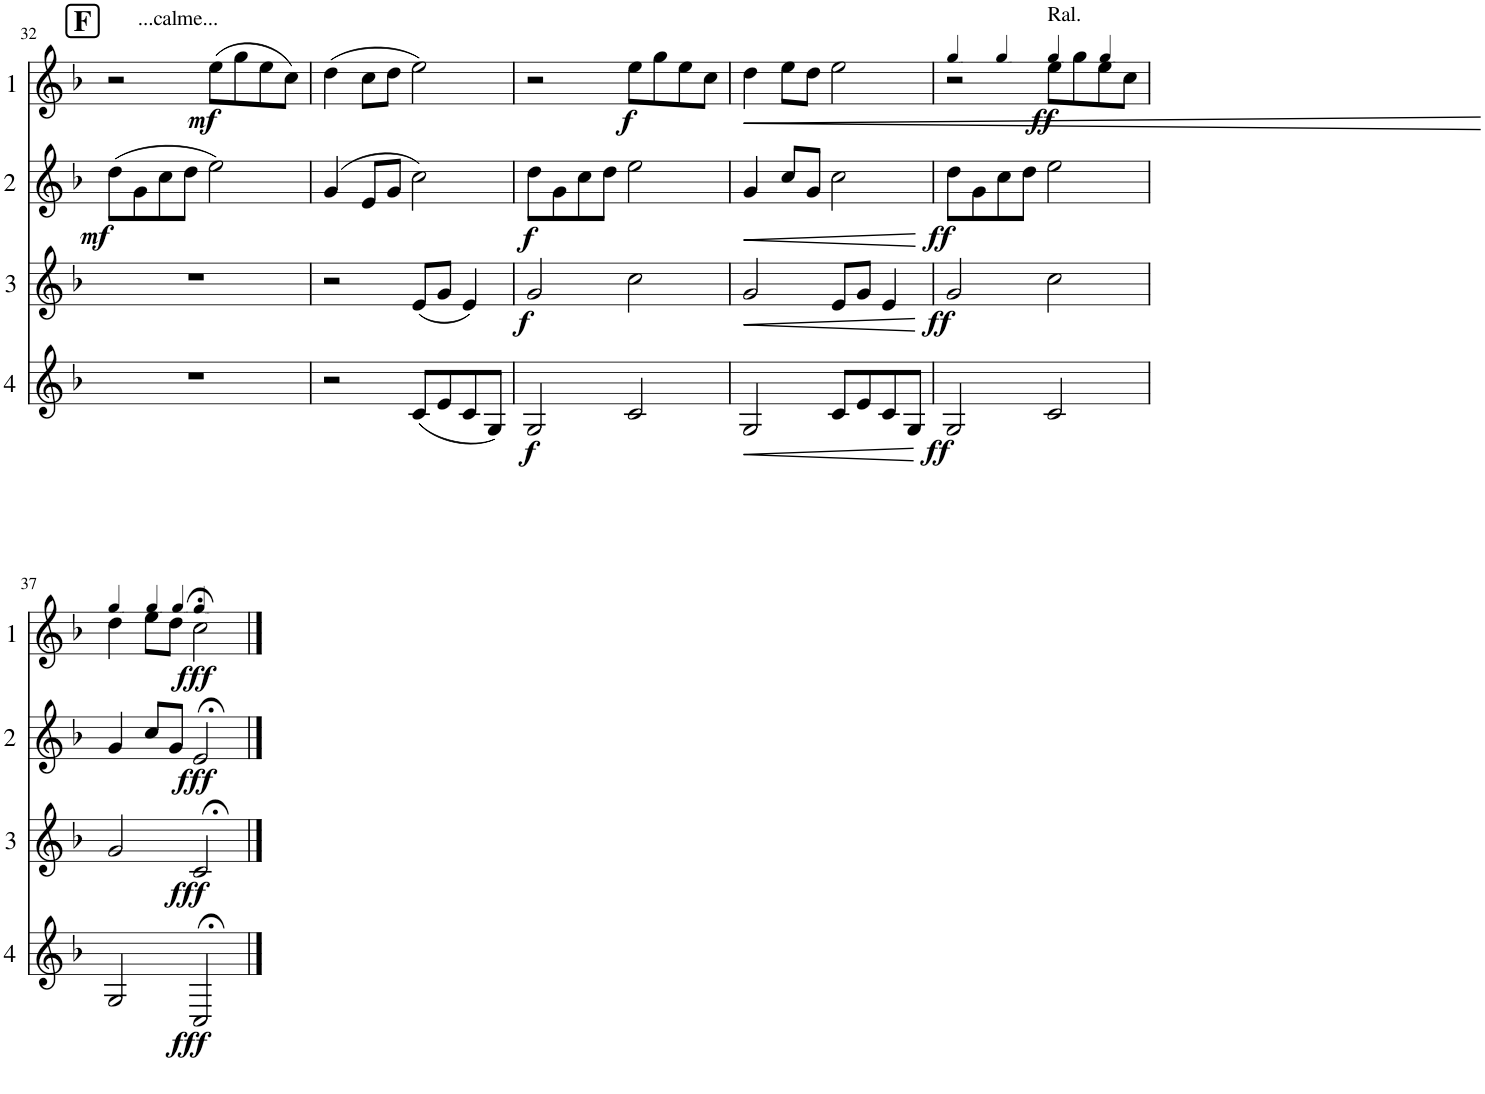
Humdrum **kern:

**kern	**dynam	**kern	**dynam	**kern	**dynam	**kern	**dynam
*part4	*part4	*part3	*part3	*part2	*part2	*part1	*part1
*staff4	*staff4	*staff3	*staff3	*staff2	*staff2	*staff1	*staff1
*I"Cor 4	*	*I"Cor 3	*	*I"Cor 2	*	*I"Cor 1	*
!!LO:PB:g=z
*clefG2	*	*clefG2	*	*clefG2	*	*clefG2	*
*Trd4c7	*	*Trd4c7	*	*Trd4c7	*	*Trd4c7	*
*k[b-]	*	*k[b-]	*	*k[b-]	*	*k[b-]	*
*M4/4	*	*M4/4	*	*M4/4	*	*M4/4	*
!!LO:REH:place=s1:a:B:cj:fs=14:t=F
=32	=32	=32	=32	=32	=32	=32	=32
!	!	!	!	!	!	!LO:TX:a:t=...calme...	!
!	!	!	!	!	!LO:DY:b	!	!
1r	.	1r	.	(8dd\L	mf	2r	.
.	.	.	.	8g\	.	.	.
.	.	.	.	8cc\	.	.	.
.	.	.	.	8dd\J	.	.	.
!	!	!	!	!	!	!	!LO:DY:b
.	.	.	.	2ee\)	.	(8ee\L	mf
.	.	.	.	.	.	8gg\	.
.	.	.	.	.	.	8ee\	.
.	.	.	.	.	.	8cc\J)	.
=33	=33	=33	=33	=33	=33	=33	=33
2r	.	2r	.	(4g/	.	(4dd\	.
.	.	.	.	8e/L	.	8cc\L	.
.	.	.	.	8g/J	.	8dd\J	.
(8c/L	.	(8e/L	.	2cc\)	.	2ee\)	.
8e/	.	8g/J	.	.	.	.	.
8c/	.	4e/)	.	.	.	.	.
8G/J)	.	.	.	.	.	.	.
=34	=34	=34	=34	=34	=34	=34	=34
!	!LO:DY:b	!	!LO:DY:b	!	!LO:DY:b	!	!
2G/	f	2g/	f	8dd\L	f	2r	.
.	.	.	.	8g\	.	.	.
.	.	.	.	8cc\	.	.	.
.	.	.	.	8dd\J	.	.	.
!	!	!	!	!	!	!	!LO:DY:b
2c/	.	2cc\	.	2ee\	.	8ee\L	f
.	.	.	.	.	.	8gg\	.
.	.	.	.	.	.	8ee\	.
.	.	.	.	.	.	8cc\J	.
=35	=35	=35	=35	=35	=35	=35	=35
!	!LO:HP:b	!	!LO:HP:b	!	!LO:HP:b	!	!LO:HP:b
2G/	<	2g/	<	4g/	<	4dd\	<
.	.	.	.	8cc/L	.	8ee\L	.
.	.	.	.	8g/J	.	8dd\J	.
8c/L	.	8e/L	.	2cc\	.	2ee\	.
8e/	.	8g/J	.	.	.	.	.
8c/	.	4e/	.	.	.	.	.
8G/J	.	.	.	.	.	.	.
.	[	.	[	.	[	.	[
=36	=36	=36	=36	=36	=36	=36	=36
*	*	*	*	*	*	*MM86	*
!	!LO:DY:b	!	!LO:DY:b	!	!LO:DY:b	!	!
*	*	*	*	*	*	*^	*
2G/	ff	2g/	ff	8dd\L	ff	2r	4ryy	.
.	.	.	.	8g\	.	.	.	.
*	*	*	*	*	*	*MM82	*	*
.	.	.	.	8cc\	.	.	2.ryy	.
.	.	.	.	8dd\J	.	.	.	.
*	*	*	*	*	*	*MM78	*	*
!	!	!	!	!	!	!LO:TX:a:t=Ral.	!	!
!	!	!	!	!	!	!	!	!LO:DY:b
2c/	.	2cc\	.	2ee\	.	8ee\L	.	ff
.	.	.	.	.	.	8gg\	.	.
*	*	*	*	*	*	*MM72	*	*
.	.	.	.	.	.	8ee\	.	.
.	.	.	.	.	.	8cc\J	.	.
*	*	*	*	*	*	*v	*v	*
!!LO:LB:g=z
=37	=37	=37	=37	=37	=37	=37	=37
*	*	*	*	*	*	*MM68	*
2G/	.	2g/	.	4g/	.	4dd\	.
*	*	*	*	*	*	*MM60	*
.	.	.	.	8cc/L	.	8ee\L	.
*	*	*	*	*	*	*MM55	*
.	.	.	.	8g/J	.	8dd\J	.
*	*	*	*	*	*	*MM35	*
!	!LO:DY:b	!	!LO:DY:b	!	!LO:DY:b	!	!LO:DY:b
2C;</	fff	2c;</	fff	2e;</	fff	2cc;<\	fff
==	==	==	==	==	==	==	==
*-	*-	*-	*-	*-	*-	*-	*-
